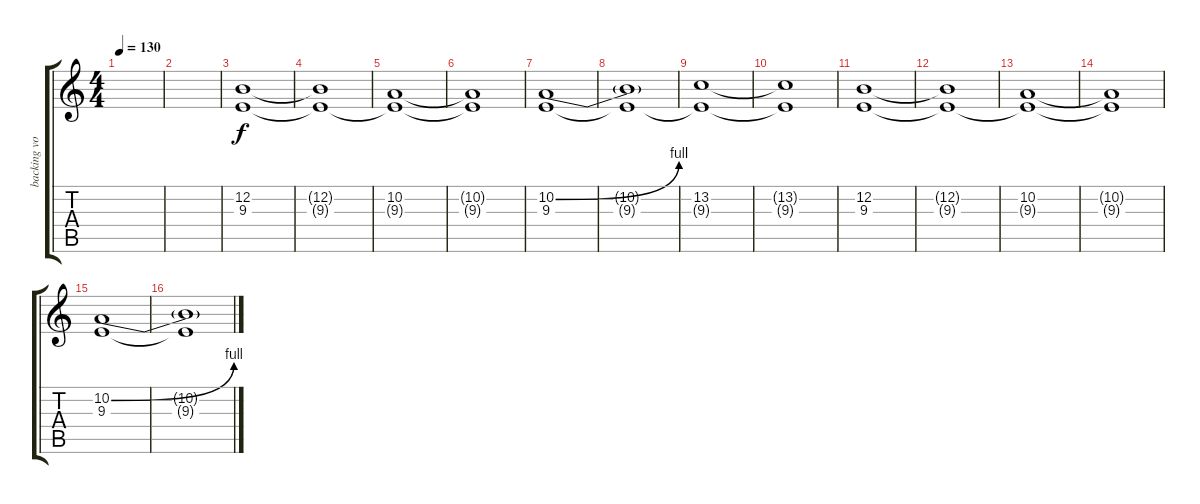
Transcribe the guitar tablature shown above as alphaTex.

\track ("backing vocals" "backing vo") {instrument choiraahs}
\staff {score tabs}
\tuning (E4 B3 G3 D3 A2 D2) {hide}
\ts (4 4)
\tempo 130
\clef g2
\ks c
|
|
(12.2 9.3).1{volume 13 instrument voiceoohs} |
(12.2{t} 9.3{t}).1 |
(10.2 9.3{t}).1 |
(10.2{t} 9.3{t}).1 |
(10.2{be (bend 0 0 60 4)} 9.3).1 |
(10.2{t} 9.3{t}).1 |
(13.2 9.3{t}).1 |
(13.2{t} 9.3{t}).1 |
(12.2 9.3).1{volume 13 instrument voiceoohs} |
(12.2{t} 9.3{t}).1 |
(10.2 9.3{t}).1 |
(10.2{t} 9.3{t}).1 |
(10.2{be (bend 0 0 60 4)} 9.3).1 |
(10.2{t} 9.3{t}).1
